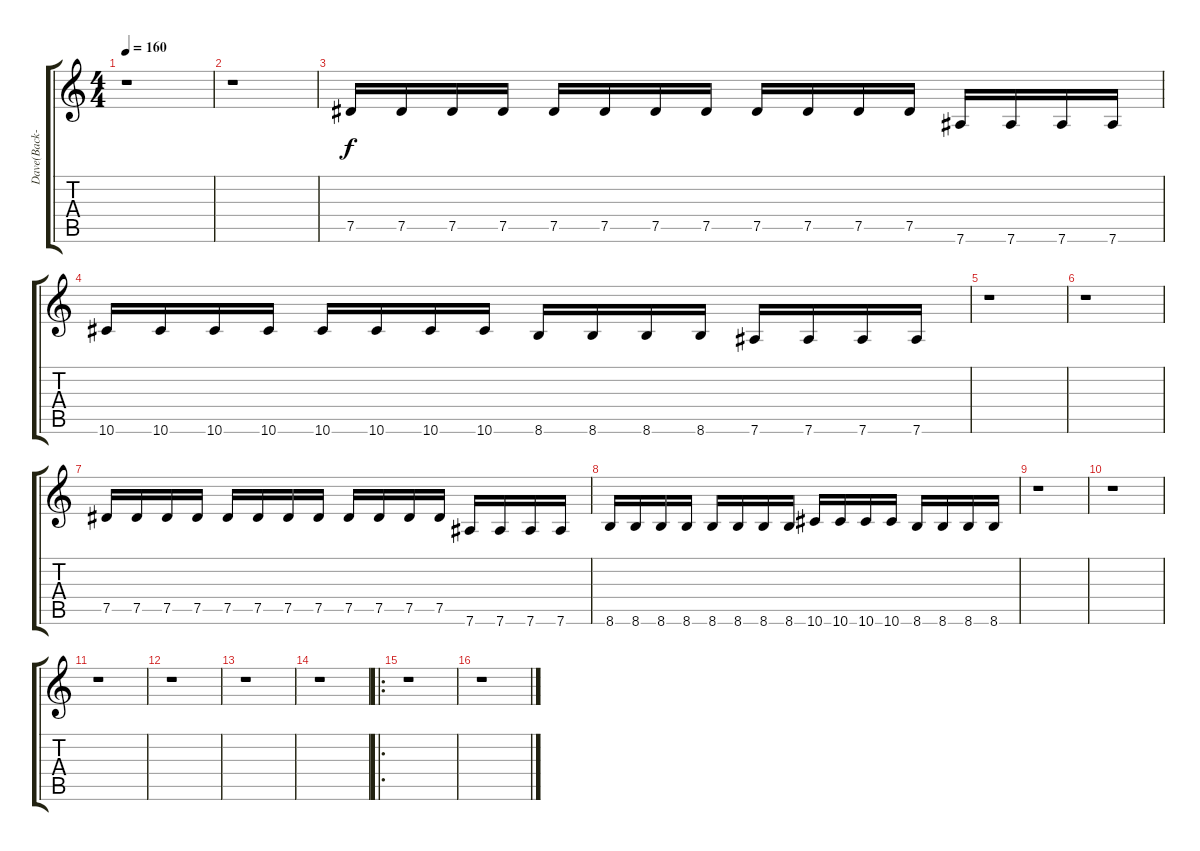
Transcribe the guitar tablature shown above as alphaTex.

\track ("Dave(Back-Up)" "Dave(Back-") {instrument distortionguitar}
\staff {score tabs}
\tuning (Eb4 Bb3 Gb3 Db3 Ab2 Eb2) {hide}
\ts (4 4)
\tempo 160
\clef g2
\ks c
r.1{dy f} |
r.1 |
7.5.16 7.5.16 7.5.16 7.5.16 7.5.16 7.5.16 7.5.16 7.5.16 7.5.16 7.5.16 7.5.16 7.5.16 7.6.16 7.6.16 7.6.16 7.6.16 |
10.6.16 10.6.16 10.6.16 10.6.16 10.6.16 10.6.16 10.6.16 10.6.16 8.6.16 8.6.16 8.6.16 8.6.16 7.6.16 7.6.16 7.6.16 7.6.16 |
r.1 |
r.1 |
7.5.16 7.5.16 7.5.16 7.5.16 7.5.16 7.5.16 7.5.16 7.5.16 7.5.16 7.5.16 7.5.16 7.5.16 7.6.16 7.6.16 7.6.16 7.6.16 |
8.6.16 8.6.16 8.6.16 8.6.16 8.6.16 8.6.16 8.6.16 8.6.16 10.6.16 10.6.16 10.6.16 10.6.16 8.6.16 8.6.16 8.6.16 8.6.16 |
r.1 |
r.1 |
r.1 |
r.1 |
r.1 |
r.1 |
\ro
r.1 |
r.1
